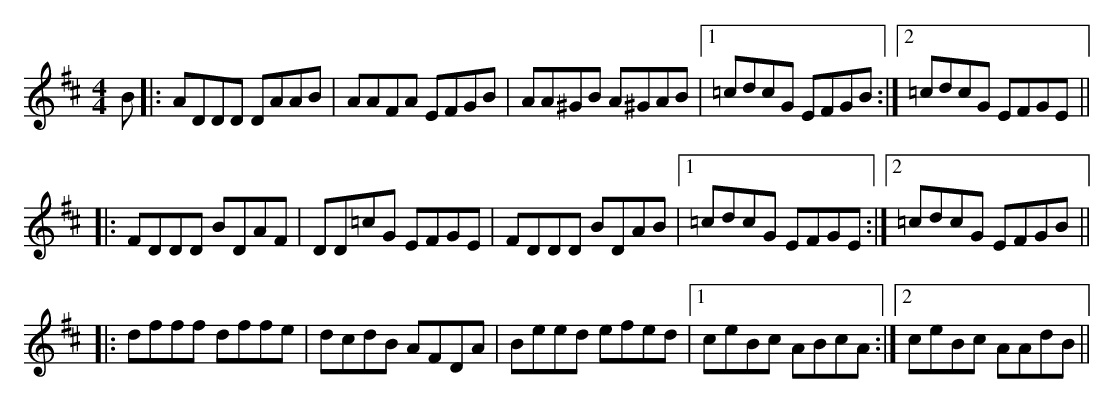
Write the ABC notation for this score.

X:1
M:4/4
K:D
B|:ADDD DAAB|AAFA EFGB|AA^GB A^GAB|1 =cdcG EFGB:|2 =cdcG EFGE||
|:FDDD BDAF|DD=cG EFGE|FDDD BDAB|1 =cdcG EFGE:|2 =cdcG EFGB||
|:dfff dffe|dcdB AFDA|Beed efed|1 ceBc ABcA:|2 ceBc AAdB||
